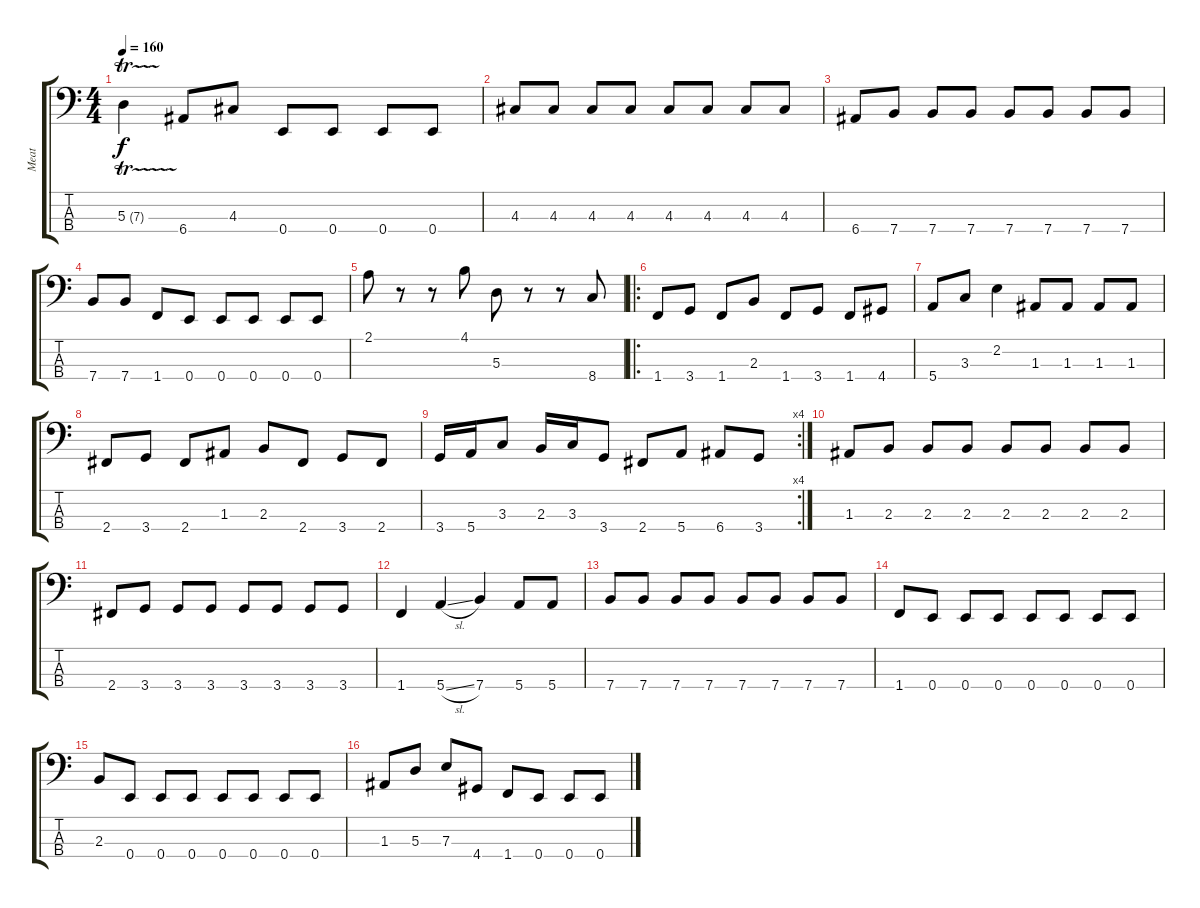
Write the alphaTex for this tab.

\track ("Meat" "Meat") {instrument electricbasspick}
\staff {score tabs}
\tuning (G2 D2 A1 E1) {hide}
\ts (4 4)
\tempo 160
\clef f4
\ks c
5.3{tr (7 16)}.4{dy f} 6.4.8 4.3.8 0.4.8 0.4.8 0.4.8 0.4.8 |
4.3.8 4.3.8 4.3.8 4.3.8 4.3.8 4.3.8 4.3.8 4.3.8 |
6.4.8 7.4.8 7.4.8 7.4.8 7.4.8 7.4.8 7.4.8 7.4.8 |
7.4.8 7.4.8 1.4.8 0.4.8 0.4.8 0.4.8 0.4.8 0.4.8 |
2.1.8 r.8 r.8 4.1.8 5.3.8 r.8 r.8 8.4.8 |
\ro
1.4.8 3.4.8 1.4.8 2.3.8 1.4.8 3.4.8 1.4.8 4.4.8 |
5.4.8 3.3.8 2.2.4 1.3.8 1.3.8 1.3.8 1.3.8 |
2.4.8 3.4.8 2.4.8 1.3.8 2.3.8 2.4.8 3.4.8 2.4.8 |
\rc 4
3.4.16 5.4.16 3.3.8 2.3.16 3.3.16 3.4.8 2.4.8 5.4.8 6.4.8 3.4.8 |
1.3.8 2.3.8 2.3.8 2.3.8 2.3.8 2.3.8 2.3.8 2.3.8 |
2.4.8 3.4.8 3.4.8 3.4.8 3.4.8 3.4.8 3.4.8 3.4.8 |
1.4.4 5.4{sl}.4 7.4.4 5.4.8 5.4.8 |
7.4.8 7.4.8 7.4.8 7.4.8 7.4.8 7.4.8 7.4.8 7.4.8 |
1.4.8 0.4.8 0.4.8 0.4.8 0.4.8 0.4.8 0.4.8 0.4.8 |
2.3.8 0.4.8 0.4.8 0.4.8 0.4.8 0.4.8 0.4.8 0.4.8 |
1.3.8 5.3.8 7.3.8 4.4.8 1.4.8 0.4.8 0.4.8 0.4.8
